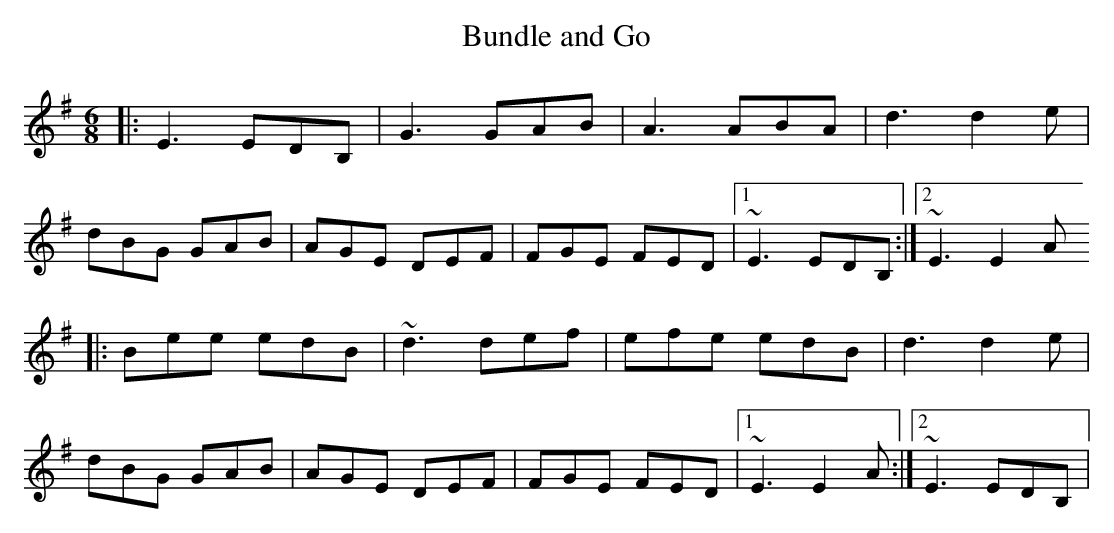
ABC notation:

X:1
T:Bundle and Go
M:6/8
K:Em
|:E3 EDB,|G3 GAB|A3 ABA|d3 d2e|
dBG GAB|AGE DEF|FGE FED |1~E3 EDB, :|2 ~E3 E2A
|:Bee edB|~d3 def|efe edB|d3 d2e|
dBG GAB|AGE DEF|FGE FED|1 ~E3 E2A:|2 ~E3 EDB,|
